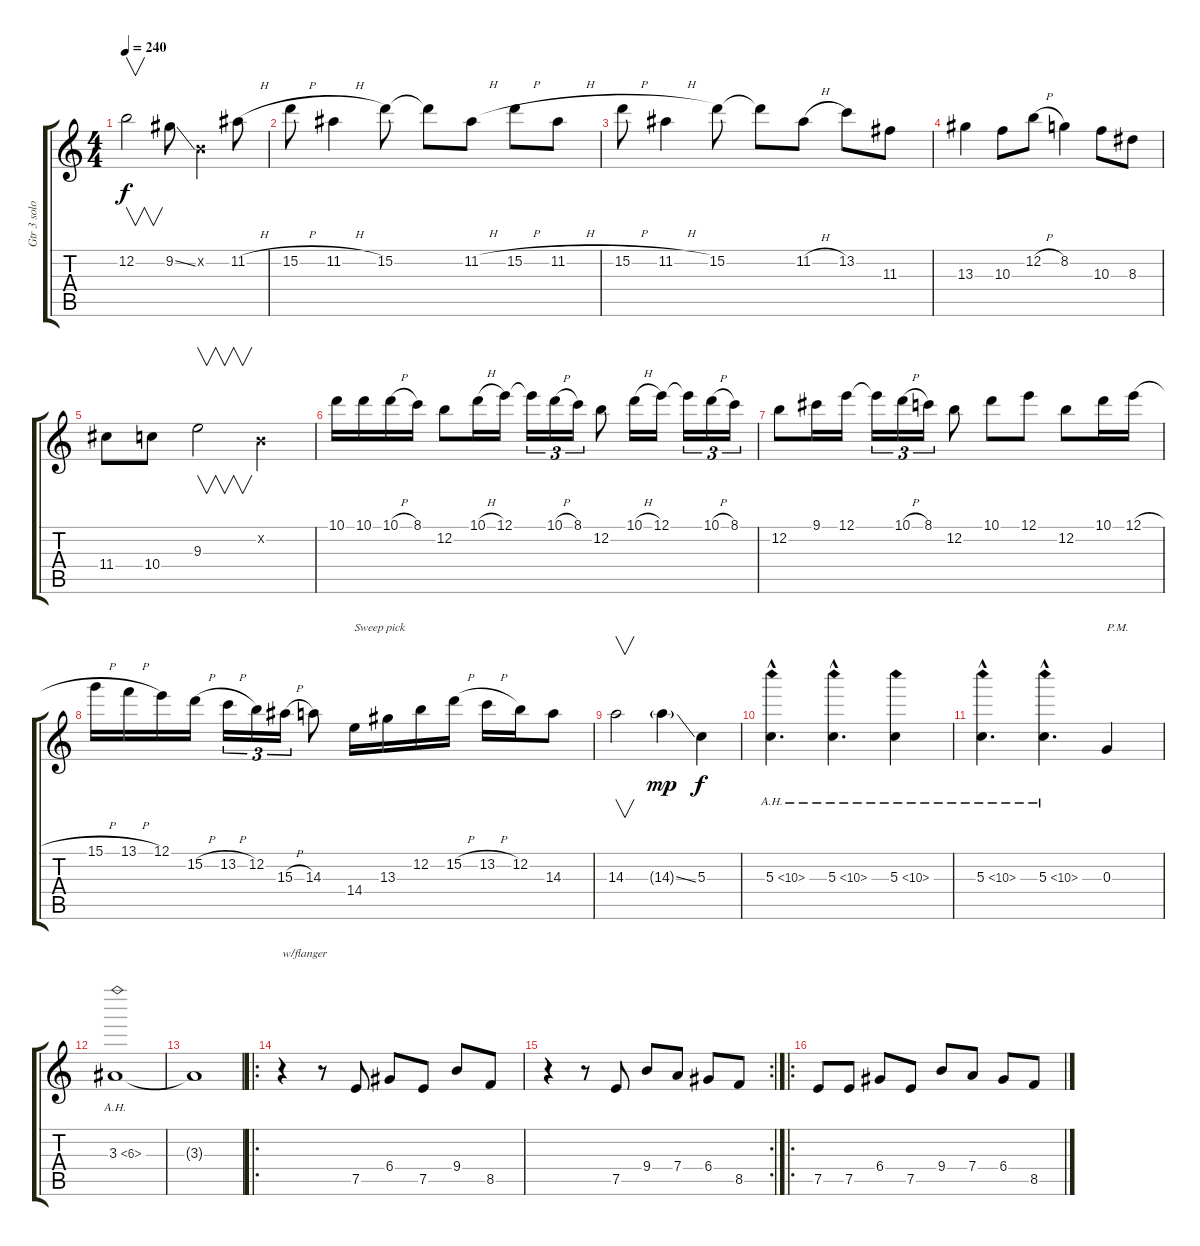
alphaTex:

\track ("Gtr 3 solo" "Gtr 3 solo") {instrument overdrivenguitar}
\staff {score tabs}
\tuning (E4 B3 G3 D3 A2 E2) {hide}
\ts (4 4)
\tempo 240
\clef g2
\ks c
12.2.2{v dy f} 9.2{ss}.8 0.2{x}.4 11.2{h}.8 |
15.2{h}.8 11.2{h}.4 15.2.8 15.2{t}.8 11.2{h}.8 15.2{h}.8 11.2{h}.8 |
15.2{h}.8 11.2{h}.4 15.2.8 15.2{t}.8 11.2{h}.8 13.2.8 11.3.8 |
13.3.4 10.3.8 12.2{h}.8 8.2.4 10.3.8 8.3.8 |
11.4.8 10.4.8 9.3.2{v} 0.2{x}.4 |
10.1.16 10.1.16 10.1{h}.16 8.1.16 12.2.8 10.1{h}.16 12.1.16 12.1{t}.16{tu (3 2)} 10.1{h}.16{tu (3 2)} 8.1.16{tu (3 2)} 12.2.8 10.1{h}.16 12.1.16 12.1{t}.16{tu (3 2)} 10.1{h}.16{tu (3 2)} 8.1.16{tu (3 2)} |
12.2.8 9.1.16 12.1.16 12.1{t}.16{tu (3 2)} 10.1{h}.16{tu (3 2)} 8.1.16{tu (3 2)} 12.2.8 10.1.8 12.1.8 12.2.8 10.1.16 12.1{h}.16 |
15.1{h}.16 13.1{h}.16 12.1.16 15.2{h}.16 13.2{h}.16{tu (3 2)} 12.2.16{tu (3 2)} 15.3{h}.16{tu (3 2)} 14.3.8 14.4.16{txt "Sweep pick"} 13.3.16 12.2.16 15.2{h}.16 13.2{h}.16 12.2.16 14.3.8 |
14.3.2{v} 14.3{ss g}.4{dy mp} 5.3.4{dy f} |
5.3{ah 5 hac}.4{d} 5.3{ah 5 hac}.4{d} 5.3{ah 5}.4 |
5.3{ah 5 hac}.4{d} 5.3{ah 5 hac}.4{d} 0.3.4{txt "P.M."} |
3.3{ah 3}.1 |
3.3{t}.1 |
\ro
r.4{txt "w/flanger"} r.8 7.5.8 6.4.8 7.5.8 9.4.8 8.5.8 |
\rc 2
r.4 r.8 7.5.8 9.4.8 7.4.8 6.4.8 8.5.8 |
\ro
7.5.8 7.5.8 6.4.8 7.5.8 9.4.8 7.4.8 6.4.8 8.5.8
